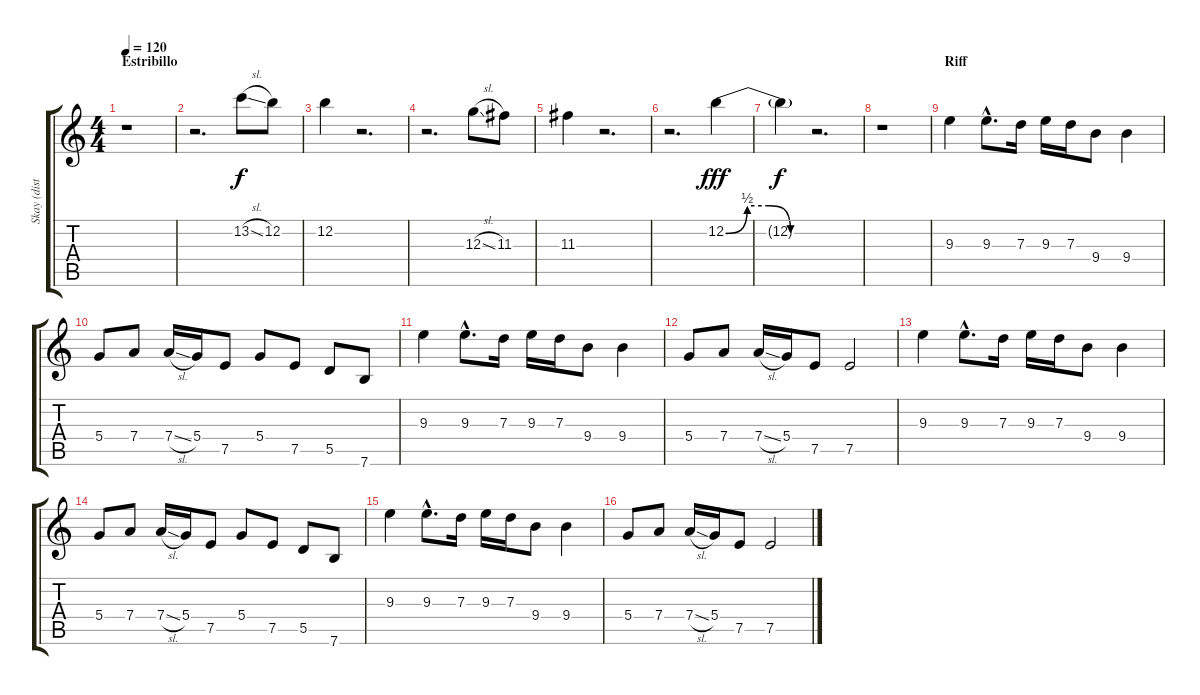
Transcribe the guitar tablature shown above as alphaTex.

\track ("Skay (distor)" "Skay (dist") {instrument distortionguitar}
\staff {score tabs}
\tuning (E4 B3 G3 D3 A2 E2) {hide}
\ts (4 4)
\section ("" "Estribillo")
\tempo 120
\clef g2
\ks c
r.1{dy f} |
r.2{d} 13.2{sl}.8 12.2.8 |
12.2.4 r.2{d} |
r.2{d} 12.3{sl}.8 11.3.8 |
11.3.4 r.2{d} |
r.2{d} 12.2{be (custom 0 0 15 2 30 2 45 0 60 0)}.4{dy fff} |
12.2{t}.4{dy f} r.2{d} |
r.1 |
\section ("" "Riff")
9.3.4{volume 12 instrument distortionguitar} 9.3{hac}.8{d} 7.3.16 9.3.16 7.3.16 9.4.8 9.4.4 |
5.4.8 7.4.8 7.4{sl}.16 5.4.16 7.5.8 5.4.8 7.5.8 5.5.8 7.6.8 |
9.3.4 9.3{hac}.8{d} 7.3.16 9.3.16 7.3.16 9.4.8 9.4.4 |
5.4.8 7.4.8 7.4{sl}.16 5.4.16 7.5.8 7.5.2 |
9.3.4 9.3{hac}.8{d} 7.3.16 9.3.16 7.3.16 9.4.8 9.4.4 |
5.4.8 7.4.8 7.4{sl}.16 5.4.16 7.5.8 5.4.8 7.5.8 5.5.8 7.6.8 |
9.3.4 9.3{hac}.8{d} 7.3.16 9.3.16 7.3.16 9.4.8 9.4.4 |
5.4.8 7.4.8 7.4{sl}.16 5.4.16 7.5.8 7.5.2
